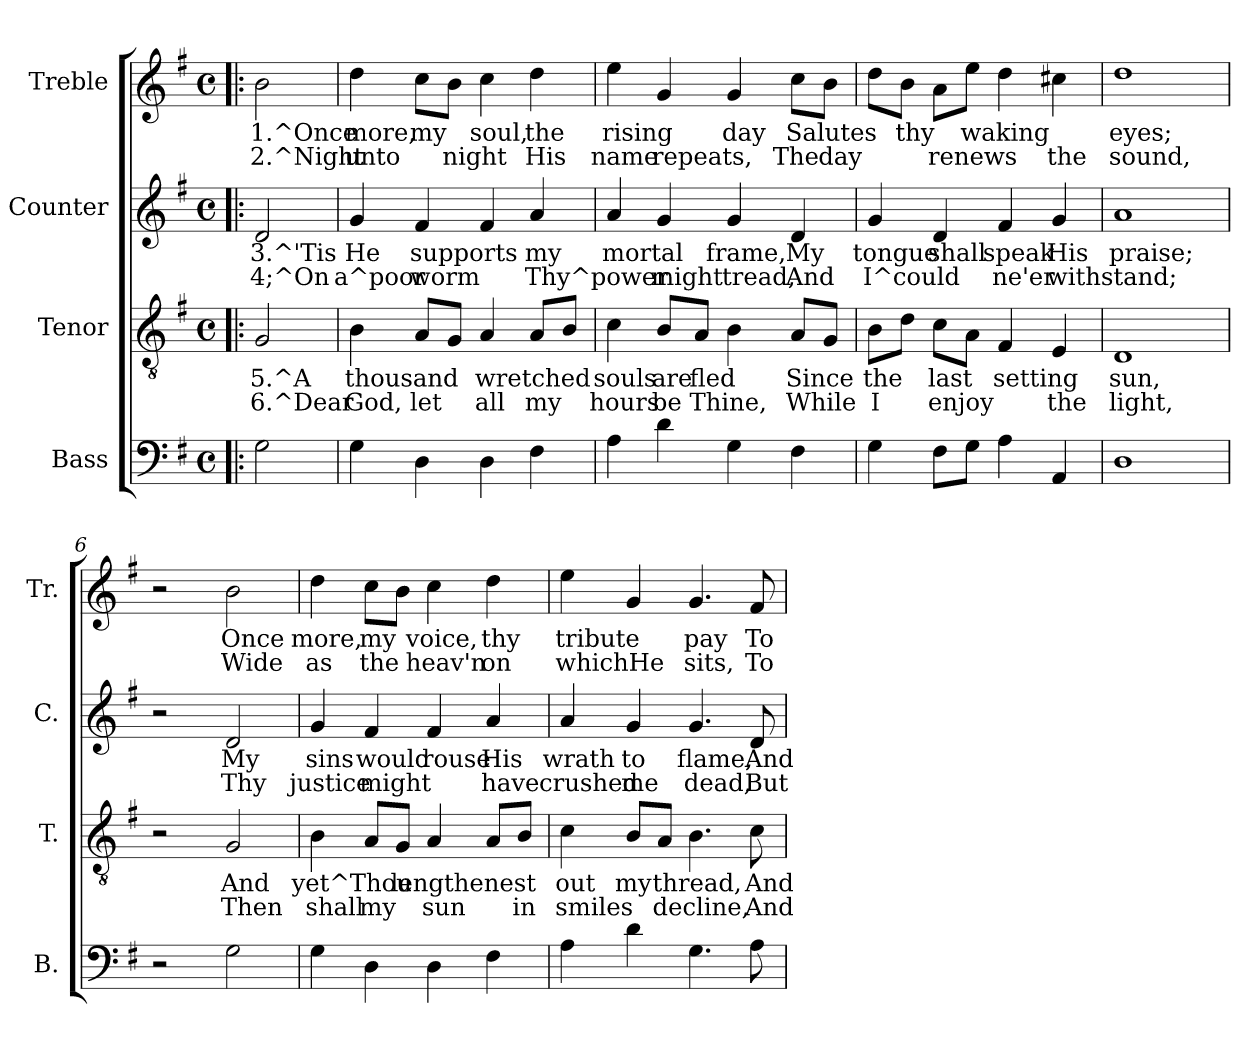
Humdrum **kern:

**kern	**kern	**text	**text	**kern	**text	**text	**kern	**text	**text
*part4	*part3	*part3	*part3	*part2	*part2	*part2	*part1	*part1	*part1
*staff4	*staff3	*staff3	*staff3	*staff2	*staff2	*staff2	*staff1	*staff1	*staff1
*I"Bass	*I"Tenor	*	*	*I"Counter	*	*	*I"Treble	*	*
*I'B.	*I'T.	*	*	*I'C.	*	*	*I'Tr.	*	*
!!LO:PB:g=z
*stria5	*stria5	*	*	*stria5	*	*	*stria5	*	*
*clefF4	*clefGv2	*	*	*clefG2	*	*	*clefG2	*	*
*k[f#]	*k[f#]	*	*	*k[f#]	*	*	*k[f#]	*	*
*G:	*G:	*	*	*G:	*	*	*G:	*	*
*M4/4	*M4/4	*	*	*M4/4	*	*	*M4/4	*	*
*met(c)	*met(c)	*	*	*met(c)	*	*	*met(c)	*	*
=1!|:	=1!|:	=1!|:	=1!|:	=1!|:	=1!|:	=1!|:	=1!|:	=1!|:	=1!|:
!	!	!LO:LY:b:rj	!LO:LY:b:rj	!	!LO:LY:b:rj	!LO:LY:b:rj	!	!LO:LY:b:rj	!LO:LY:b:rj
2G\	2G/	5.^A	6.^Dear	2d/	3.^'Tis	4;^On	2b\	1.^Once	2.^Night
=2	=2	=2	=2	=2	=2	=2	=2	=2	=2
!	!	!LO:LY:b:rj	!LO:LY:b:rj	!	!LO:LY:b:rj	!LO:LY:b:rj	!	!LO:LY:b:rj	!LO:LY:b:rj
4G\	4B\	thousand	God,	4g/	He	a^poor	4dd\	more,	unto
!	!	!LO:LY:b:rj	!LO:LY:b:rj	!	!LO:LY:b:rj	!LO:LY:b:rj	!	!LO:LY:b:rj	!LO:LY:b:rj
4D\	8A/L	.	let	4f#/	supports	worm	8cc\L	my	.
!	!	!LO:LY:b:rj	!LO:LY:b:rj	!	!	!	!	!LO:LY:b:rj	!LO:LY:b:rj
.	8G/J	.	.	.	.	.	8b\J	.	night
!	!	!LO:LY:b:rj	!LO:LY:b:rj	!	!LO:LY:b:rj	!LO:LY:b:rj	!	!LO:LY:b:rj	!LO:LY:b:rj
4D\	4A/	wretched	all	4f#/	.	.	4cc\	soul,	.
!	!	!LO:LY:b:rj	!LO:LY:b:rj	!	!LO:LY:b:rj	!LO:LY:b:rj	!	!LO:LY:b:rj	!LO:LY:b:rj
4F#\	8A/L	.	my	4a/	my	Thy^power	4dd\	the	His
!	!	!LO:LY:b:rj	!LO:LY:b:rj	!	!	!	!	!	!
.	8B/J	.	.	.	.	.	.	.	.
=3	=3	=3	=3	=3	=3	=3	=3	=3	=3
!	!	!LO:LY:b:rj	!LO:LY:b:rj	!	!LO:LY:b:rj	!LO:LY:b:rj	!	!LO:LY:b:rj	!LO:LY:b:rj
4A\	4c\	souls	hours	4a/	mortal	.	4ee\	rising	name
!	!	!LO:LY:b:rj	!LO:LY:b:rj	!	!LO:LY:b:rj	!LO:LY:b:rj	!	!LO:LY:b:rj	!LO:LY:b:rj
4d\	8B/L	are	be	4g/	.	might	4g/	.	repeats,
!	!	!LO:LY:b:rj	!LO:LY:b:rj	!	!	!	!	!	!
.	8A/J	fled	Thine,	.	.	.	.	.	.
!	!	!LO:LY:b:rj	!LO:LY:b:rj	!	!LO:LY:b:rj	!LO:LY:b:rj	!	!LO:LY:b:rj	!LO:LY:b:rj
4G\	4B\	.	.	4g/	frame,	tread,	4g/	day	.
!	!	!LO:LY:b:rj	!LO:LY:b:rj	!	!LO:LY:b:rj	!LO:LY:b:rj	!	!LO:LY:b:rj	!LO:LY:b:rj
4F#\	8A/L	Since	While	4d/	My	And	8cc\L	Salutes	The
!	!	!LO:LY:b:rj	!LO:LY:b:rj	!	!	!	!	!LO:LY:b:rj	!LO:LY:b:rj
.	8G/J	.	.	.	.	.	8b\J	.	day
=4	=4	=4	=4	=4	=4	=4	=4	=4	=4
!	!	!LO:LY:b:rj	!LO:LY:b:rj	!	!LO:LY:b:rj	!LO:LY:b:rj	!	!LO:LY:b:rj	!LO:LY:b:rj
4G\	8B\L	the	I	4g/	tongue	I^could	8dd\L	.	.
!	!	!LO:LY:b:rj	!LO:LY:b:rj	!	!	!	!	!LO:LY:b:rj	!LO:LY:b:rj
.	8d\J	.	.	.	.	.	8b\J	thy	.
!	!	!LO:LY:b:rj	!LO:LY:b:rj	!	!LO:LY:b:rj	!LO:LY:b:rj	!	!LO:LY:b:rj	!LO:LY:b:rj
8F#\L	8c\L	last	enjoy	4d/	shall	.	8a\L	.	renews
!	!	!LO:LY:b:rj	!LO:LY:b:rj	!	!	!	!	!LO:LY:b:rj	!LO:LY:b:rj
8G\J	8A\J	.	.	.	.	.	8ee\J	waking	.
!	!	!LO:LY:b:rj	!LO:LY:b:rj	!	!LO:LY:b:rj	!LO:LY:b:rj	!	!LO:LY:b:rj	!LO:LY:b:rj
4A\	4F#/	setting	.	4f#/	speak	ne'er	4dd\	.	.
!	!	!LO:LY:b:rj	!LO:LY:b:rj	!	!LO:LY:b:rj	!LO:LY:b:rj	!	!LO:LY:b:rj	!LO:LY:b:rj
4AA/	4E/	.	the	4g/	His	withstand;	4cc#X\	.	the
=5	=5	=5	=5	=5	=5	=5	=5	=5	=5
!	!	!LO:LY:b:rj	!LO:LY:b:rj	!	!LO:LY:b:rj	!	!	!LO:LY:b:rj	!LO:LY:b:rj
1D	1D	sun,	light,	1a	praise;	.	1dd>	eyes;	sound,
=6	=6	=6	=6	=6	=6	=6	=6	=6	=6
2r	2r	.	.	2r	.	.	2r	.	.
!	!	!LO:LY:b:rj	!LO:LY:b:rj	!	!LO:LY:b:rj	!LO:LY:b:rj	!	!LO:LY:b:rj	!LO:LY:b:rj
2G\	2G/	And	Then	2d/	My	Thy	2b\	Once	Wide
=7	=7	=7	=7	=7	=7	=7	=7	=7	=7
!	!	!LO:LY:b:rj	!LO:LY:b:rj	!	!LO:LY:b:rj	!LO:LY:b:rj	!	!LO:LY:b:rj	!LO:LY:b:rj
4G\	4B\	yet^Thou	shall	4g/	sins	justice	4dd\	more,	as
!	!	!LO:LY:b:rj	!LO:LY:b:rj	!	!LO:LY:b:rj	!LO:LY:b:rj	!	!LO:LY:b:rj	!LO:LY:b:rj
4D\	8A/L	.	my	4f#/	would	might	8cc\L	my	the
!	!	!LO:LY:b:rj	!LO:LY:b:rj	!	!	!	!	!LO:LY:b:rj	!LO:LY:b:rj
.	8G/J	lengthenest	.	.	.	.	8b\J	.	.
!	!	!LO:LY:b:rj	!LO:LY:b:rj	!	!LO:LY:b:rj	!LO:LY:b:rj	!	!LO:LY:b:rj	!LO:LY:b:rj
4D<\	4A/	.	sun	4f#/	rouse	.	4cc\	voice,	heav'n
!	!	!LO:LY:b:rj	!LO:LY:b:rj	!	!LO:LY:b:rj	!LO:LY:b:rj	!	!LO:LY:b:rj	!LO:LY:b:rj
4F#<\	8A/L	.	.	4a/	His	have	4dd\	thy	on
!	!	!LO:LY:b:rj	!LO:LY:b:rj	!	!	!	!	!	!
.	8B/J	.	in	.	.	.	.	.	.
=8	=8	=8	=8	=8	=8	=8	=8	=8	=8
!	!	!LO:LY:b:rj	!LO:LY:b:rj	!	!LO:LY:b:rj	!LO:LY:b:rj	!	!LO:LY:b:rj	!LO:LY:b:rj
4A\	4c\	out	smiles	4a/	wrath	crushed	4ee\	tribute	whichHe
!	!	!LO:LY:b:rj	!LO:LY:b:rj	!	!LO:LY:b:rj	!LO:LY:b:rj	!	!LO:LY:b:rj	!LO:LY:b:rj
4d\	8B/L	my	.	4g/	to	me	4g/	.	.
!	!	!LO:LY:b:rj	!LO:LY:b:rj	!	!	!	!	!	!
.	8A/J	thread,	decline,	.	.	.	.	.	.
!	!	!LO:LY:b:rj	!LO:LY:b:rj	!	!LO:LY:b:rj	!LO:LY:b:rj	!	!LO:LY:b:rj	!LO:LY:b:rj
4.G\	4.B\	.	.	4.g/	flame,	dead,	4.g/	pay	sits,
!	!	!LO:LY:b:rj	!LO:LY:b:rj	!	!LO:LY:b:rj	!LO:LY:b:rj	!	!LO:LY:b:rj	!LO:LY:b:rj
8A\	8c\	And	And	8d/	And	But	8f#/	To	To
=	=	=	=	=	=	=	=	=	=
*-	*-	*-	*-	*-	*-	*-	*-	*-	*-
